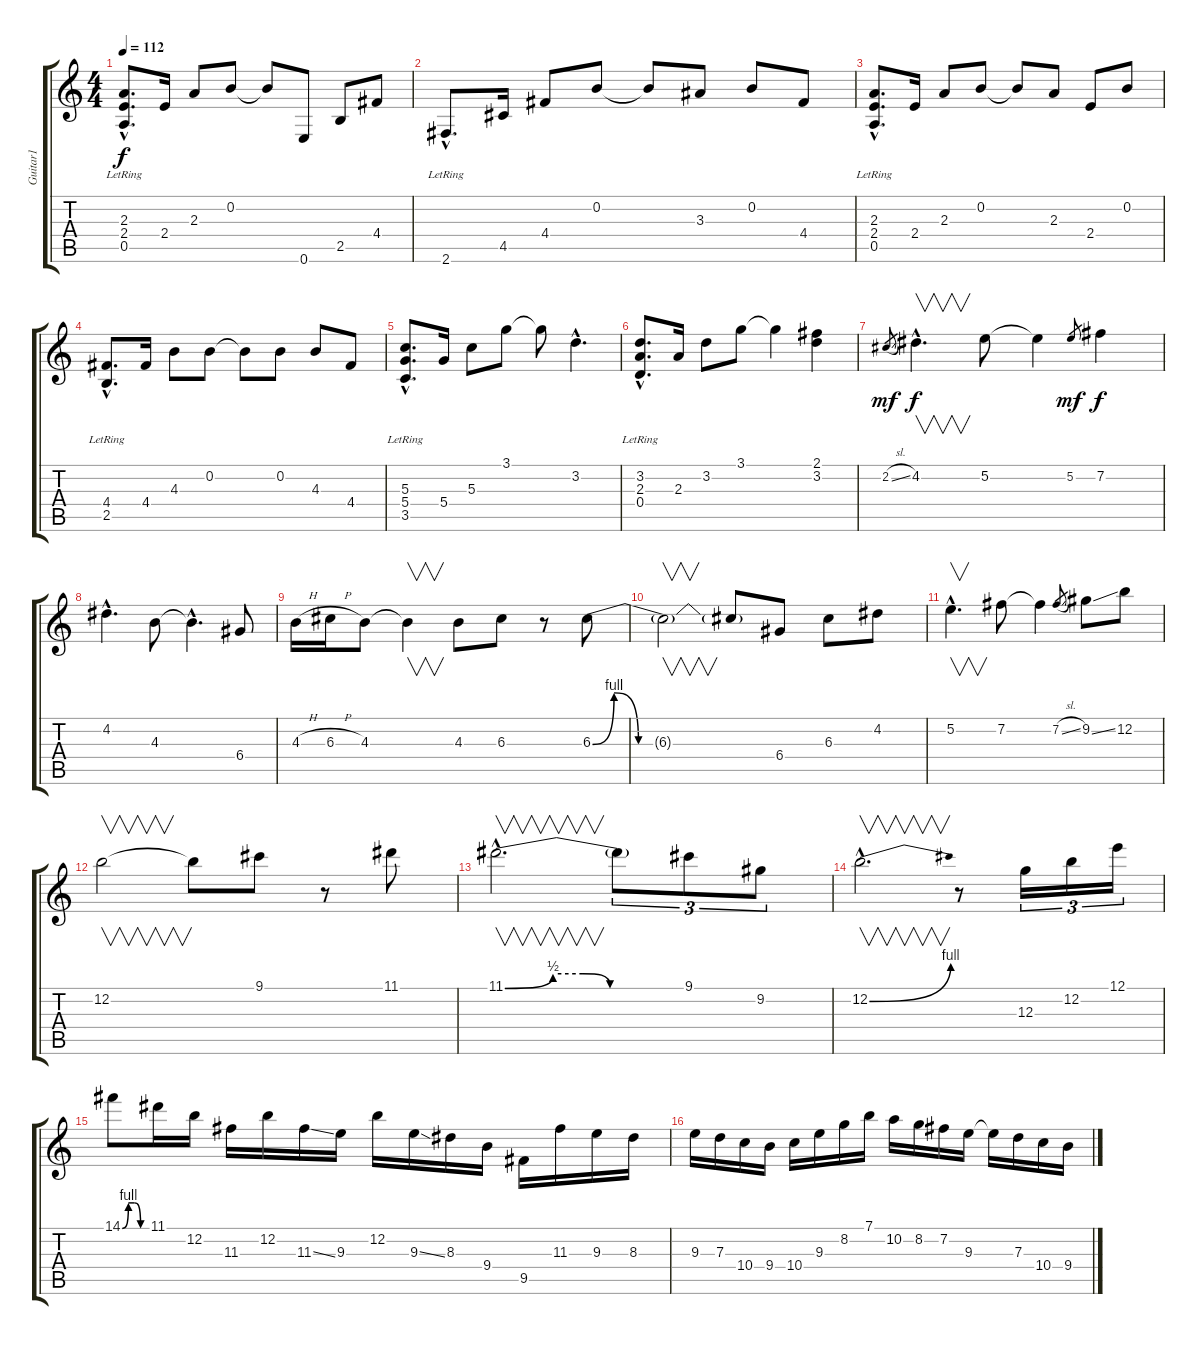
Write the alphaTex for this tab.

\track ("Guitar1" "Guitar1") {instrument distortionguitar}
\staff {score tabs}
\tuning (E4 B3 G3 D3 A2 E2) {hide}
\ts (4 4)
\tempo 112
\clef g2
\ks c
(2.3{hac lr} 2.4{hac lr} 0.5{hac lr}).8{d dy f} 2.4.16 2.3.8 0.2.8 0.2{t}.8 0.6.8 2.5.8 4.4.8 |
2.6{hac lr}.8{d} 4.5.16 4.4.8 0.2.8 0.2{t}.8 3.3.8 0.2.8 4.4.8 |
(2.3{hac lr} 2.4{hac lr} 0.5{hac lr}).8{d} 2.4.16 2.3.8 0.2.8 0.2{t}.8 2.3.8 2.4.8 0.2.8 |
(4.4{hac lr} 2.5{hac lr}).8{d} 4.4.16 4.3.8 0.2.8 0.2{t}.8 0.2.8 4.3.8 4.4.8 |
(5.3{hac lr} 5.4{hac lr} 3.5{hac lr}).8{d} 5.4.16 5.3.8 3.1.8 3.1{t}.8 3.2{hac}.4{d} |
(3.2{hac lr} 2.3{hac lr} 0.4{hac lr}).8{d} 2.3.16 3.2.8 3.1.8 3.1{t}.4 (2.1 3.2).4 |
2.2{sl}.8{gr dy mf} 4.2{hac}.4{v d dy f volume 16} 5.2.8 5.2{t}.4 5.2.8{gr dy mf} 7.2.4{dy f} |
4.2{hac}.4{d} 4.3.8 4.3{hac t}.4{d} 6.4.8 |
4.3{h}.16 6.3{h}.16 4.3.8 4.3{t}.4{v} 4.3.8 6.3.8 r.8 6.3{be (custom 0 0 7 4 15 0 30 0 45 0 60 0)}.8 |
6.3{t}.2{v} 6.3{t}.8 6.4.8 6.3.8 4.2.8 |
5.2{hac}.4{v d} 7.2.8 7.2{t}.4 7.2{sl}.8{gr} 9.2{ss}.8 12.2.8 |
12.2.2{v} 12.2{t}.8 9.1.8 r.8 11.1.8 |
11.1{be (custom 0 0 16 2 26 2 35 0 46 0 60 0) hac}.2{v d} 11.1{t}.8{tu (3 2)} 9.1.8{tu (3 2)} 9.2.8{tu (3 2)} |
12.2{be (bend 0 0 60 4) hac}.2{v d} r.8 12.3.16{tu (3 2)} 12.2.16{tu (3 2)} 12.1.16{tu (3 2)} |
14.1{be (custom 0 0 15 4 30 4 45 0 60 0)}.8 11.1.16 12.2.16 11.3.16 12.2.16 11.3{ss}.16 9.3.16 12.2.16 9.3{ss}.16 8.3.16 9.4.16 9.5.16 11.3.16 9.3.16 8.3.16 |
9.3.16 7.3.16 10.4.16 9.4.16 10.4.16 9.3.16 8.2.16 7.1.16 10.2.16 8.2.16 7.2.16 9.3.16 9.3{t}.16 7.3.16 10.4.16 9.4.16
